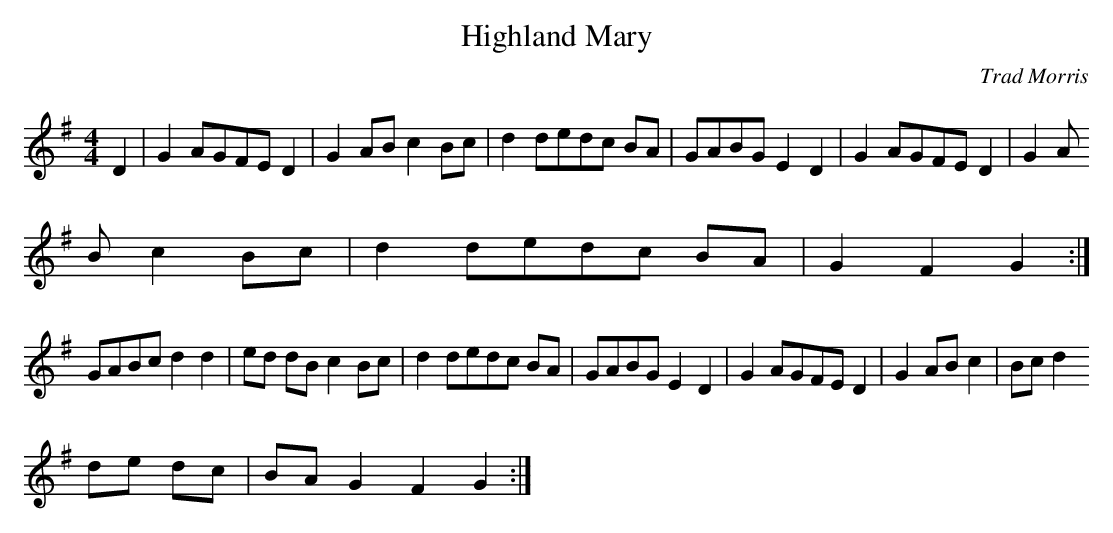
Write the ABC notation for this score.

X:1
T:Highland Mary
C:Trad Morris
M:4/4
L:1/8
K:G
D2 | G2 AGFE D2 |G2 AB c2 Bc| d2 dedc BA| GABG E2 D2 |  G2 AGFE D2 |G2 A
B c2 Bc| d2 dedc BA| G2F2G2 :|
GABc d2d2| ed dB c2 Bc|d2dedc BA|GABG E2 D2|G2 AGFE D2 | G2 AB c2| Bc d2
 de dc|BA G2  F2 G2:|
